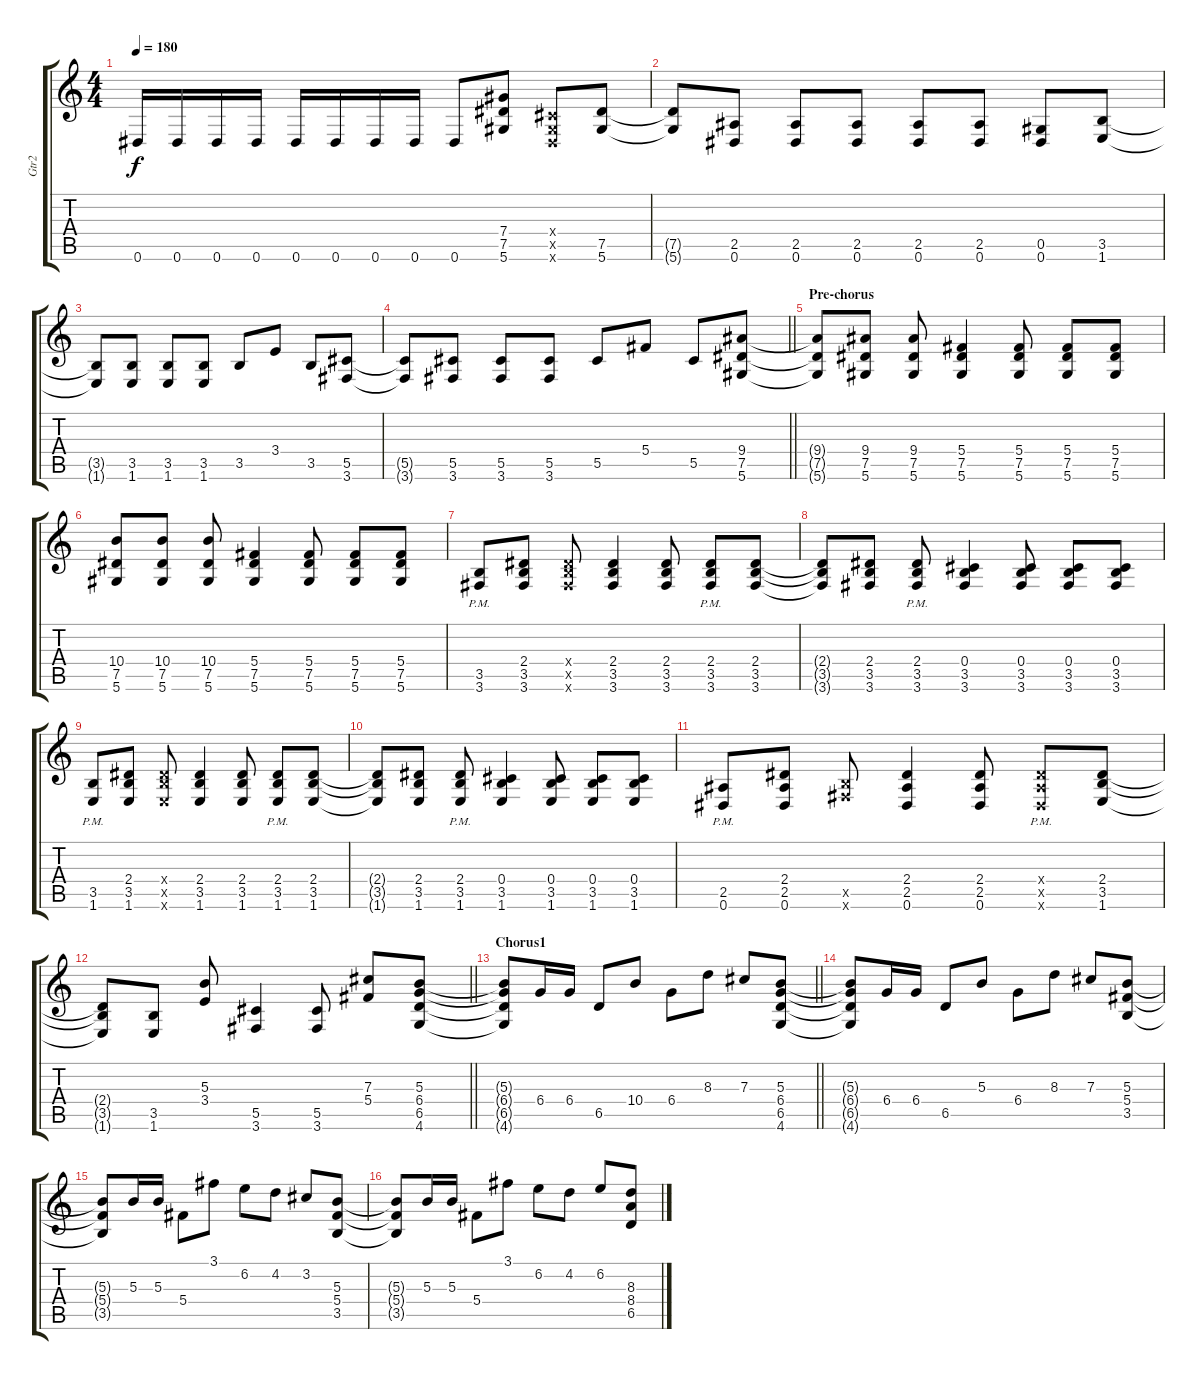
\track ("Gtr2" "Gtr2") {instrument distortionguitar}
\staff {score tabs}
\tuning (Eb4 Bb3 Gb3 Db3 Ab2 Eb2) {hide}
\ts (4 4)
\tempo 180
\clef g2
\ks c
0.6.16{dy f} 0.6.16 0.6.16 0.6.16 0.6.16 0.6.16 0.6.16 0.6.16 0.6.8 (7.4 7.5 5.6).8 (0.4{x} 0.5{x} 0.6{x}).8 (7.5 5.6).8 |
(7.5{t} 5.6{t}).8 (2.5 0.6).8 (2.5 0.6).8 (2.5 0.6).8 (2.5 0.6).8 (2.5 0.6).8 (0.5 0.6).8 (3.5 1.6).8 |
(3.5{t} 1.6{t}).8 (3.5 1.6).8 (3.5 1.6).8 (3.5 1.6).8 3.5.8 3.4.8 3.5.8 (5.5 3.6).8 |
\barLineRight lightlight
(5.5{t} 3.6{t}).8 (5.5 3.6).8 (5.5 3.6).8 (5.5 3.6).8 5.5.8 5.4.8 5.5.8 (9.4 7.5 5.6).8 |
\section ("" "Pre-chorus")
(9.4{t} 7.5{t} 5.6{t}).8 (9.4 7.5 5.6).8 (9.4 7.5 5.6).8 (5.4 7.5 5.6).4 (5.4 7.5 5.6).8 (5.4 7.5 5.6).8 (5.4 7.5 5.6).8 |
(10.4 7.5 5.6).8 (10.4 7.5 5.6).8 (10.4 7.5 5.6).8 (5.4 7.5 5.6).4 (5.4 7.5 5.6).8 (5.4 7.5 5.6).8 (5.4 7.5 5.6).8 |
(3.5{pm} 3.6{pm}).8 (2.4 3.5 3.6).8 (2.4{x} 3.5{x} 3.6{x}).8 (2.4 3.5 3.6).4 (2.4 3.5 3.6).8 (2.4{pm} 3.5{pm} 3.6{pm}).8 (2.4 3.5 3.6).8 |
(2.4{t} 3.5{t} 3.6{t}).8 (2.4 3.5 3.6).8 (2.4{pm} 3.5{pm} 3.6{pm}).8 (0.4 3.5 3.6).4 (0.4 3.5 3.6).8 (0.4 3.5 3.6).8 (0.4 3.5 3.6).8 |
(3.5{pm} 1.6{pm}).8 (2.4 3.5 1.6).8 (2.4{x} 3.5{x} 1.6{x}).8 (2.4 3.5 1.6).4 (2.4 3.5 1.6).8 (2.4{pm} 3.5{pm} 1.6{pm}).8 (2.4 3.5 1.6).8 |
(2.4{t} 3.5{t} 1.6{t}).8 (2.4 3.5 1.6).8 (2.4{pm} 3.5{pm} 1.6{pm}).8 (0.4 3.5 1.6).4 (0.4 3.5 1.6).8 (0.4 3.5 1.6).8 (0.4 3.5 1.6).8 |
(2.5{pm} 0.6{pm}).8 (2.4 2.5 0.6).8 (3.5{x} 3.6{x}).8 (2.4 2.5 0.6).4 (2.4 2.5 0.6).8 (2.4{pm x} 2.5{pm x} 0.6{pm x}).8 (2.4 3.5 1.6).8 |
\barLineRight lightlight
(2.4{t} 3.5{t} 1.6{t}).8 (3.5 1.6).8 (5.3 3.4).8 (5.5 3.6).4 (5.5 3.6).8 (7.3 5.4).8 (5.3 6.4 6.5 4.6).8 |
\section ("" "Chorus1")
\barLineRight lightlight
(5.3{t} 6.4{t} 6.5{t} 4.6{t}).8 6.4.16 6.4.16 6.5.8 10.4.8 6.4.8 8.3.8 7.3.8 (5.3 6.4 6.5 4.6).8 |
(5.3{t} 6.4{t} 6.5{t} 4.6{t}).8 6.4.16 6.4.16 6.5.8 5.3.8 6.4.8 8.3.8 7.3.8 (5.3 5.4 3.5).8 |
(5.3{t} 5.4{t} 3.5{t}).8 5.3.16 5.3.16 5.4.8 3.1.8 6.2.8 4.2.8 3.2.8 (5.3 5.4 3.5).8 |
(5.3{t} 5.4{t} 3.5{t}).8 5.3.16 5.3.16 5.4.8 3.1.8 6.2.8 4.2.8 6.2.8 (8.3 8.4 6.5).8
